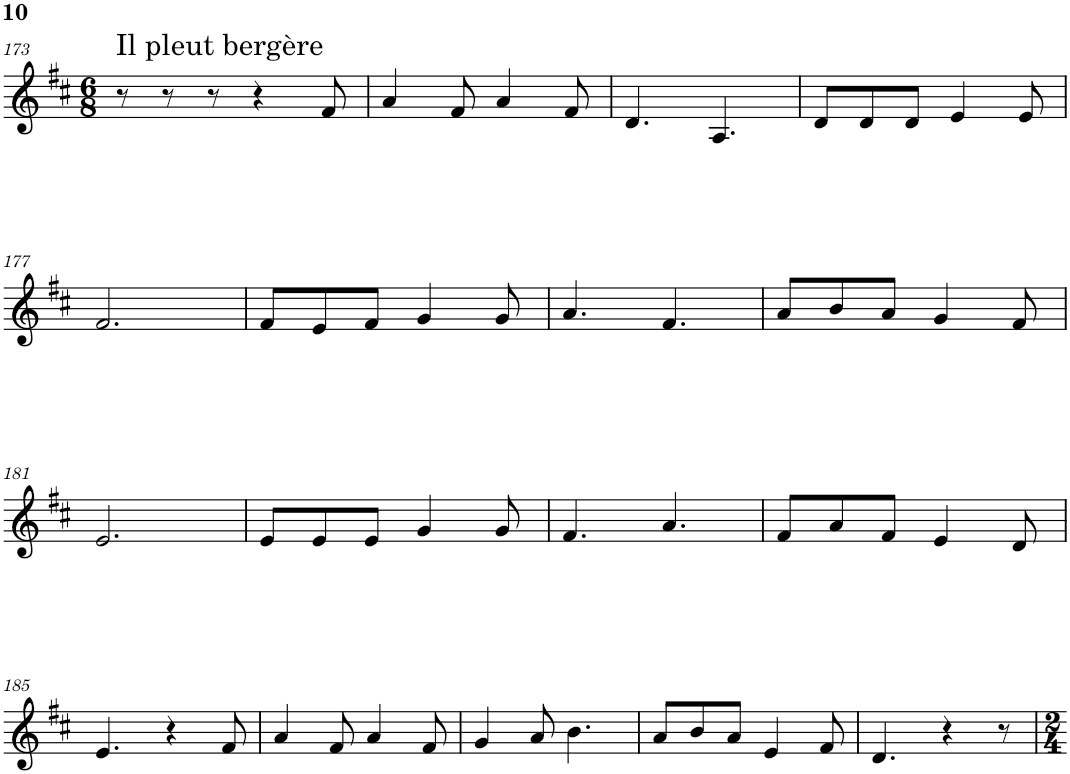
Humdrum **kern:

**kern
*part1
*staff1
*I"Clarinette
*I'Clar.
!!LO:PB:g=z
*clefG2
*Trd1c2
*k[f#c#]
*M6/8
=173
!LO:TX:a:t=Il pleut bergère
8r
8r
8r
4r
8f#/
=174
4a/
8f#/
4a/
8f#/
=175
4.d/
4.A/
=176
8d/L
8d/
8d/J
4e/
8e/
!!LO:LB:g=z
=177
2.f#/
=178
8f#/L
8e/
8f#/J
4g/
8g/
=179
4.a/
4.f#/
=180
8a/L
8b/
8a/J
4g/
8f#/
!!LO:LB:g=z
=181
2.e/
=182
8e/L
8e/
8e/J
4g/
8g/
=183
4.f#/
4.a/
=184
8f#/L
8a/
8f#/J
4e/
8d/
!!LO:LB:g=z
=185
4.e/
4r
8f#/
=186
4a/
8f#/
4a/
8f#/
=187
4g/
8a/
4.b\
=188
8a/L
8b/
8a/J
4e/
8f#/
=189
4.d/
4r
8r
=
*-
